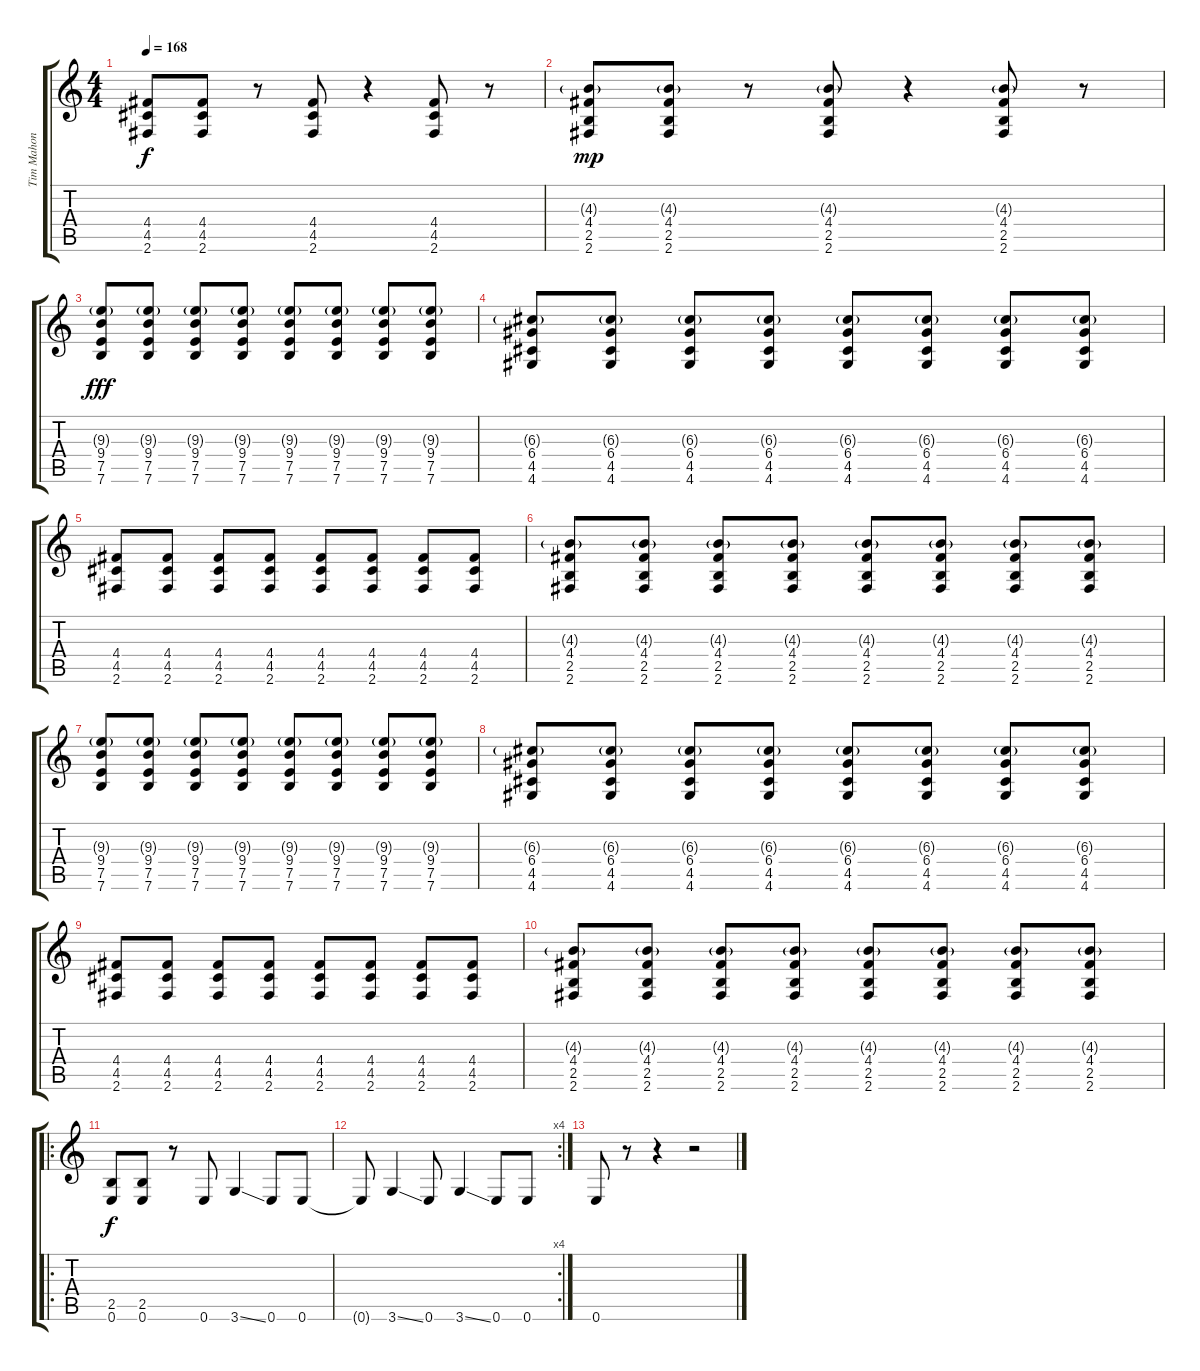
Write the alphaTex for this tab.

\track (" Tim Mahoney" " Tim Mahon") {instrument distortionguitar}
\staff {score tabs}
\tuning (E4 B3 G3 D3 A2 E2) {hide}
\ts (4 4)
\tempo 168
\clef g2
\ks c
(4.4 4.5 2.6).8{dy f} (4.4 4.5 2.6).8 r.8 (4.4 4.5 2.6).8 r.4 (4.4 4.5 2.6).8 r.8 |
(4.3{g} 4.4 2.5 2.6).8{dy mp} (4.3{g} 4.4 2.5 2.6).8 r.8 (4.3{g} 4.4 2.5 2.6).8 r.4 (4.3{g} 4.4 2.5 2.6).8 r.8 |
(9.3{g} 9.4 7.5 7.6).8{dy fff} (9.3{g} 9.4 7.5 7.6).8 (9.3{g} 9.4 7.5 7.6).8 (9.3{g} 9.4 7.5 7.6).8 (9.3{g} 9.4 7.5 7.6).8 (9.3{g} 9.4 7.5 7.6).8 (9.3{g} 9.4 7.5 7.6).8 (9.3{g} 9.4 7.5 7.6).8 |
(6.3{g} 6.4 4.5 4.6).8 (6.3{g} 6.4 4.5 4.6).8 (6.3{g} 6.4 4.5 4.6).8 (6.3{g} 6.4 4.5 4.6).8 (6.3{g} 6.4 4.5 4.6).8 (6.3{g} 6.4 4.5 4.6).8 (6.3{g} 6.4 4.5 4.6).8 (6.3{g} 6.4 4.5 4.6).8 |
(4.4 4.5 2.6).8 (4.4 4.5 2.6).8 (4.4 4.5 2.6).8 (4.4 4.5 2.6).8 (4.4 4.5 2.6).8 (4.4 4.5 2.6).8 (4.4 4.5 2.6).8 (4.4 4.5 2.6).8 |
(4.3{g} 4.4 2.5 2.6).8 (4.3{g} 4.4 2.5 2.6).8 (4.3{g} 4.4 2.5 2.6).8 (4.3{g} 4.4 2.5 2.6).8 (4.3{g} 4.4 2.5 2.6).8 (4.3{g} 4.4 2.5 2.6).8 (4.3{g} 4.4 2.5 2.6).8 (4.3{g} 4.4 2.5 2.6).8 |
(9.3{g} 9.4 7.5 7.6).8 (9.3{g} 9.4 7.5 7.6).8 (9.3{g} 9.4 7.5 7.6).8 (9.3{g} 9.4 7.5 7.6).8 (9.3{g} 9.4 7.5 7.6).8 (9.3{g} 9.4 7.5 7.6).8 (9.3{g} 9.4 7.5 7.6).8 (9.3{g} 9.4 7.5 7.6).8 |
(6.3{g} 6.4 4.5 4.6).8 (6.3{g} 6.4 4.5 4.6).8 (6.3{g} 6.4 4.5 4.6).8 (6.3{g} 6.4 4.5 4.6).8 (6.3{g} 6.4 4.5 4.6).8 (6.3{g} 6.4 4.5 4.6).8 (6.3{g} 6.4 4.5 4.6).8 (6.3{g} 6.4 4.5 4.6).8 |
(4.4 4.5 2.6).8 (4.4 4.5 2.6).8 (4.4 4.5 2.6).8 (4.4 4.5 2.6).8 (4.4 4.5 2.6).8 (4.4 4.5 2.6).8 (4.4 4.5 2.6).8 (4.4 4.5 2.6).8 |
(4.3{g} 4.4 2.5 2.6).8 (4.3{g} 4.4 2.5 2.6).8 (4.3{g} 4.4 2.5 2.6).8 (4.3{g} 4.4 2.5 2.6).8 (4.3{g} 4.4 2.5 2.6).8 (4.3{g} 4.4 2.5 2.6).8 (4.3{g} 4.4 2.5 2.6).8 (4.3{g} 4.4 2.5 2.6).8 |
\ro
(2.5 0.6).8{dy f} (2.5 0.6).8 r.8 0.6.8 3.6{ss}.4 0.6.8 0.6.8 |
\rc 4
0.6{t}.8 3.6{ss}.4 0.6.8 3.6{ss}.4 0.6.8 0.6.8 |
0.6.8 r.8 r.4 r.2
